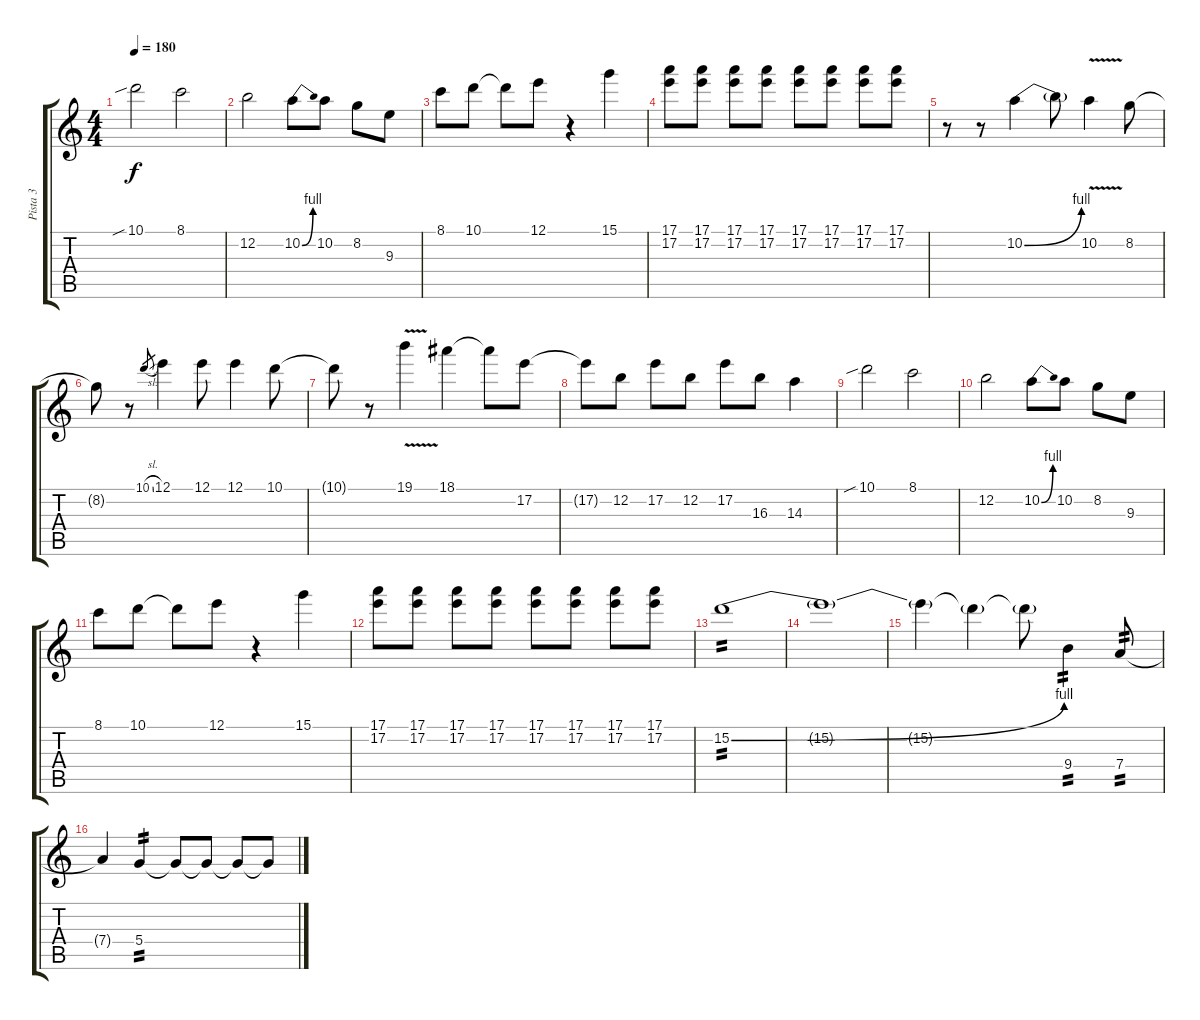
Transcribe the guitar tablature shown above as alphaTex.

\track ("Pista 3" "Pista 3") {instrument distortionguitar}
\staff {score tabs}
\tuning (E4 B3 G3 D3 A2 E2) {hide}
\ts (4 4)
\tempo 180
\clef g2
\ks c
10.1{sib}.2{dy f} 8.1.2 |
12.2.2 10.2{be (bend 0 0 60 4)}.8 10.2.8 8.2.8 9.3.8 |
8.1.8 10.1.8 10.1{t}.8 12.1.8 r.4 15.1.4 |
(17.1 17.2).8 (17.1 17.2).8 (17.1 17.2).8 (17.1 17.2).8 (17.1 17.2).8 (17.1 17.2).8 (17.1 17.2).8 (17.1 17.2).8 |
r.8 r.8 10.2{be (bend 0 0 60 4)}.4 10.2{t}.8 10.2{v}.4 8.2.8 |
8.2{t}.8 r.8 10.1{sl}.8{gr} 12.1.4 12.1.8 12.1.4 10.1.8 |
10.1{t}.8 r.8 19.1{v}.4 18.1.4 18.1{t}.8 17.2.8 |
17.2{t}.8 12.2.8 17.2.8 12.2.8 17.2.8 16.3.8 14.3.4 |
10.1{sib}.2 8.1.2 |
12.2.2 10.2{be (bend 0 0 60 4)}.8 10.2.8 8.2.8 9.3.8 |
8.1.8 10.1.8 10.1{t}.8 12.1.8 r.4 15.1.4 |
(17.1 17.2).8 (17.1 17.2).8 (17.1 17.2).8 (17.1 17.2).8 (17.1 17.2).8 (17.1 17.2).8 (17.1 17.2).8 (17.1 17.2).8 |
15.2{be (bend 0 0 60 4)}.1{tp 2} |
15.2{t}.1 |
15.2{t}.4 15.2{t}.4 15.2{t}.8 9.4.4{tp 2} 7.4.8{tp 2} |
7.4{t}.4 5.4.4{tp 2} 5.4{t}.8 5.4{t}.8 5.4{t}.8 5.4{t}.8
